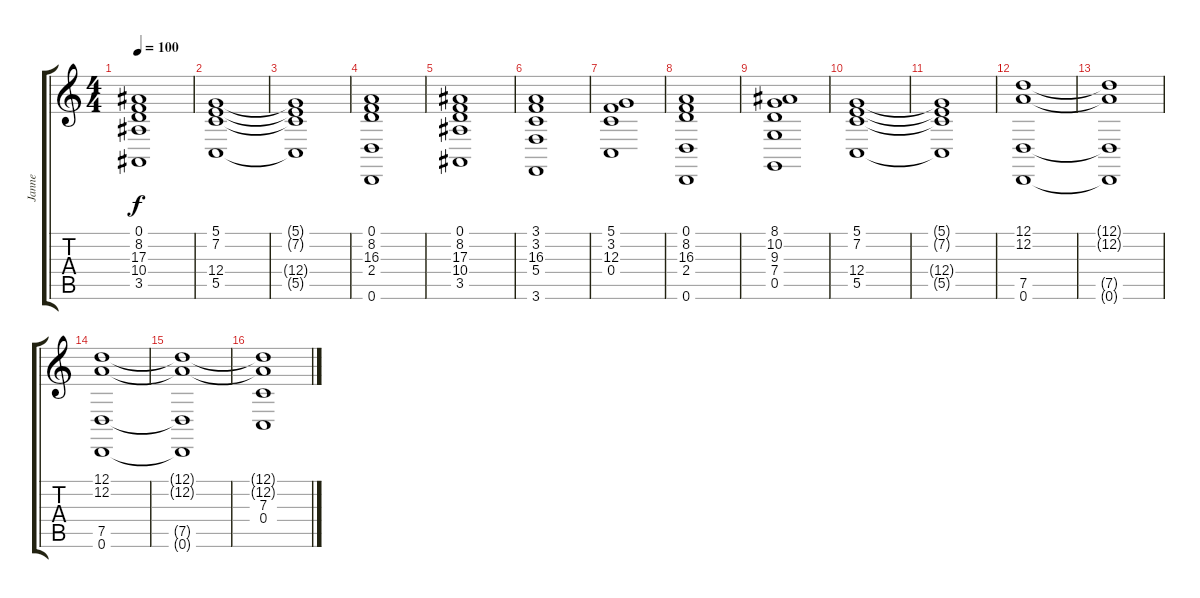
\track ("Janne" "Janne") {instrument stringensemble2}
\staff {score tabs}
\tuning (D4 A3 F3 C3 G2 D2) {hide}
\ts (4 4)
\tempo 100
\clef g2
\ks c
(0.1 8.2 17.3 10.4 3.5).1{dy f} |
(5.1 7.2 12.4 5.5).1 |
(5.1{t} 7.2{t} 12.4{t} 5.5{t}).1 |
(0.1 8.2 16.3 2.4 0.6).1 |
(0.1 8.2 17.3 10.4 3.5).1 |
(3.1 3.2 16.3 5.4 3.6).1 |
(5.1 3.2 12.3 0.4).1 |
(0.1 8.2 16.3 2.4 0.6).1 |
(8.1 10.2 9.3 7.4 0.5).1 |
(5.1 7.2 12.4 5.5).1 |
(5.1{t} 7.2{t} 12.4{t} 5.5{t}).1 |
(12.1 12.2 7.5 0.6).1 |
(12.1{t} 12.2{t} 7.5{t} 0.6{t}).1 |
(12.1 12.2 7.5 0.6).1{instrument stringensemble1} |
(12.1{t} 12.2{t} 7.5{t} 0.6{t}).1 |
(12.1{t} 12.2{t} 7.3 0.4).1
